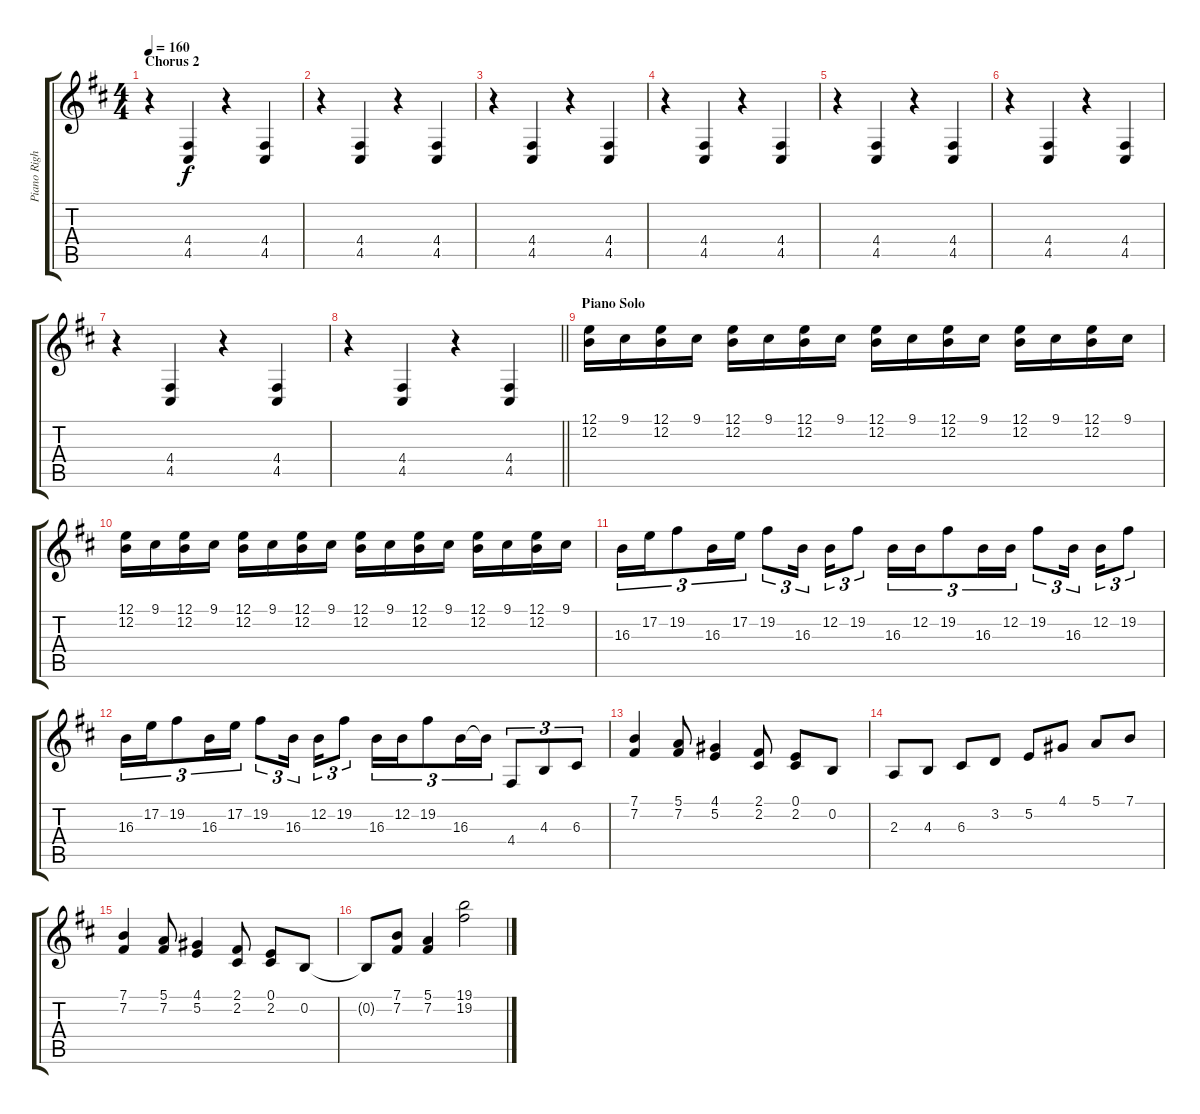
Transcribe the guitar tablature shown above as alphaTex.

\track ("Piano Right Hand" "Piano Righ") {instrument electricgrandpiano}
\staff {score tabs}
\tuning (E4 B3 G3 D3 A2 E2) {hide}
\ts (4 4)
\section ("" "Chorus 2")
\tempo 160
\clef g2
\ks d
r.4{dy f} (4.4 4.5).4 r.4 (4.4 4.5).4 |
r.4 (4.4 4.5).4 r.4 (4.4 4.5).4 |
r.4 (4.4 4.5).4 r.4 (4.4 4.5).4 |
r.4 (4.4 4.5).4 r.4 (4.4 4.5).4 |
r.4 (4.4 4.5).4 r.4 (4.4 4.5).4 |
r.4 (4.4 4.5).4 r.4 (4.4 4.5).4 |
r.4 (4.4 4.5).4 r.4 (4.4 4.5).4 |
\barLineRight lightlight
r.4 (4.4 4.5).4 r.4 (4.4 4.5).4 |
\section ("" "Piano Solo")
(12.1 12.2).16{volume 10} 9.1.16 (12.1 12.2).16 9.1.16 (12.1 12.2).16 9.1.16 (12.1 12.2).16 9.1.16 (12.1 12.2).16 9.1.16 (12.1 12.2).16 9.1.16 (12.1 12.2).16 9.1.16 (12.1 12.2).16 9.1.16 |
(12.1 12.2).16 9.1.16 (12.1 12.2).16 9.1.16 (12.1 12.2).16 9.1.16 (12.1 12.2).16 9.1.16 (12.1 12.2).16 9.1.16 (12.1 12.2).16 9.1.16 (12.1 12.2).16 9.1.16 (12.1 12.2).16 9.1.16 |
16.3.16{tu (3 2)} 17.2.16{tu (3 2)} 19.2.8{tu (3 2)} 16.3.16{tu (3 2)} 17.2.16{tu (3 2)} 19.2.8{tu (3 2)} 16.3.16{tu (3 2) beam splitsecondary} 12.2.16{tu (3 2)} 19.2.8{tu (3 2)} 16.3.16{tu (3 2)} 12.2.16{tu (3 2)} 19.2.8{tu (3 2)} 16.3.16{tu (3 2)} 12.2.16{tu (3 2)} 19.2.8{tu (3 2)} 16.3.16{tu (3 2) beam splitsecondary} 12.2.16{tu (3 2)} 19.2.8{tu (3 2)} |
16.3.16{tu (3 2)} 17.2.16{tu (3 2)} 19.2.8{tu (3 2)} 16.3.16{tu (3 2)} 17.2.16{tu (3 2)} 19.2.8{tu (3 2)} 16.3.16{tu (3 2) beam splitsecondary} 12.2.16{tu (3 2)} 19.2.8{tu (3 2)} 16.3.16{tu (3 2)} 12.2.16{tu (3 2)} 19.2.8{tu (3 2)} 16.3.16{tu (3 2)} 16.3{t}.16{tu (3 2)} 4.4.8{tu (3 2)} 4.3.8{tu (3 2)} 6.3.8{tu (3 2)} |
(7.1 7.2).4 (5.1 7.2).8 (4.1 5.2).4 (2.1 2.2).8 (0.1 2.2).8 0.2.8 |
2.3.8 4.3.8 6.3.8 3.2.8 5.2.8 4.1.8 5.1.8 7.1.8 |
(7.1 7.2).4 (5.1 7.2).8 (4.1 5.2).4 (2.1 2.2).8 (0.1 2.2).8 0.2.8 |
0.2{t}.8 (7.1 7.2).8 (5.1 7.2).4 (19.1 19.2).2
